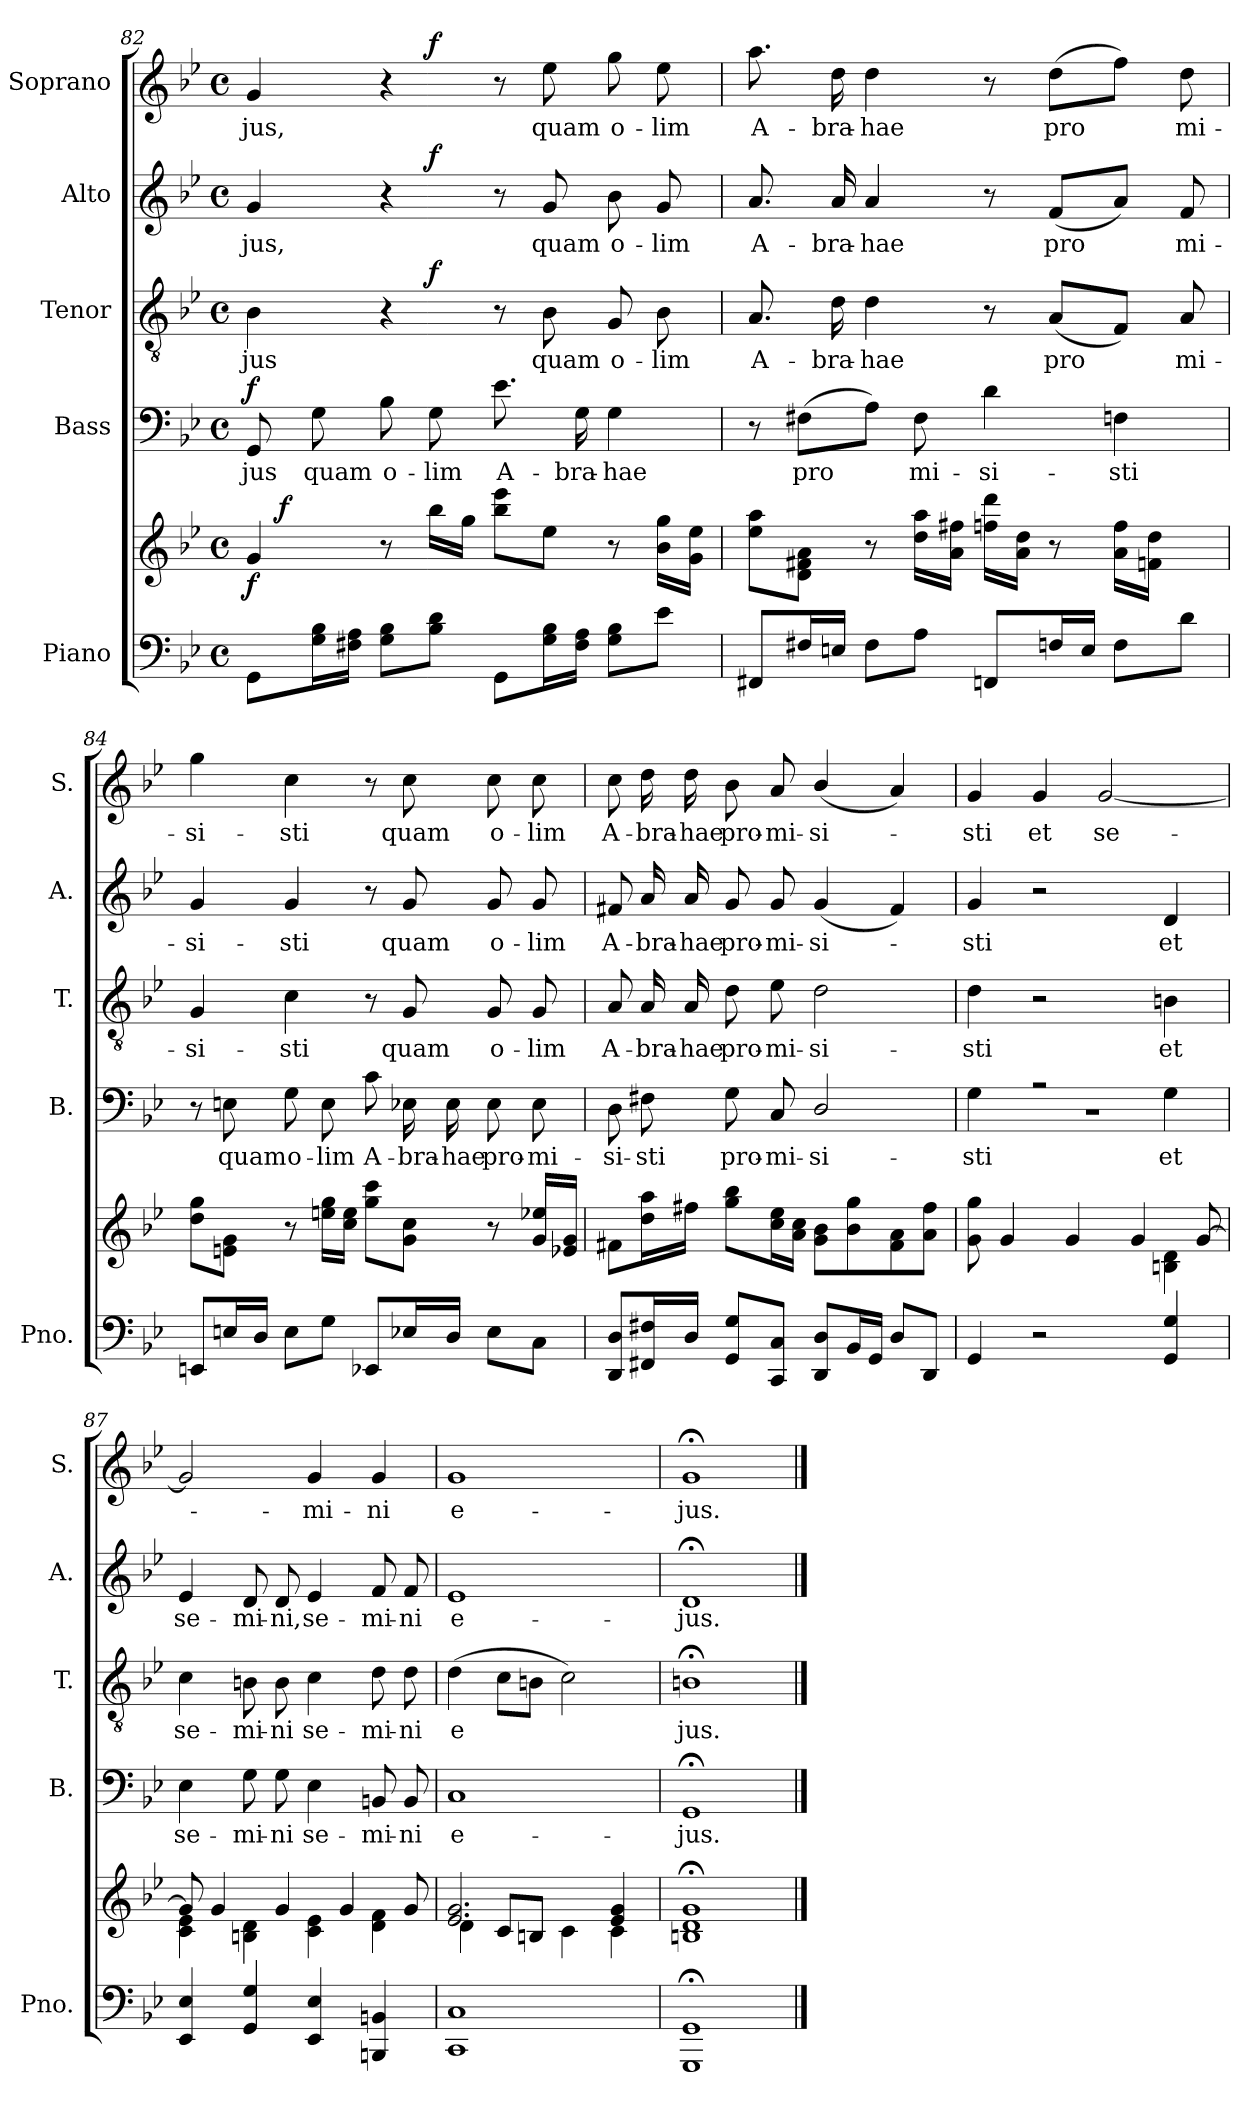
**kern	**kern	**dynam	**kern	**text	**dynam	**kern	**text	**dynam	**kern	**text	**dynam	**kern	**text	**dynam
*part5	*part5	*part5	*part4	*part4	*part4	*part3	*part3	*part3	*part2	*part2	*part2	*part1	*part1	*part1
*staff6	*staff5	*staff5/6	*staff4	*staff4	*staff4	*staff3	*staff3	*staff3	*staff2	*staff2	*staff2	*staff1	*staff1	*staff1
*I"Piano	*	*	*I"Bass	*	*	*I"Tenor	*	*	*I"Alto	*	*	*I"Soprano	*	*
*I'Pno.	*	*	*I'B.	*	*	*I'T.	*	*	*I'A.	*	*	*I'S.	*	*
*clefF4	*clefG2	*	*clefF4	*	*	*clefGv2	*	*	*clefG2	*	*	*clefG2	*	*
*k[b-e-]	*k[b-e-]	*	*k[b-e-]	*	*	*k[b-e-]	*	*	*k[b-e-]	*	*	*k[b-e-]	*	*
*B-:	*B-:	*	*B-:	*	*	*B-:	*	*	*B-:	*	*	*B-:	*	*
*M4/4	*M4/4	*	*M4/4	*	*	*M4/4	*	*	*M4/4	*	*	*M4/4	*	*
*met(c)	*met(c)	*	*met(c)	*	*	*met(c)	*	*	*met(c)	*	*	*met(c)	*	*
=82	=82	=82	=82	=82	=82	=82	=82	=82	=82	=82	=82	=82	=82	=82
!	!	!	!	!	!	!	!	!	!	!	!	!LO:TX:a:B:t=E	!	!
!	!	!LO:DY:b	!	!LO:LY:b	!LO:DY:a	!	!LO:LY:b	!	!	!LO:LY:b	!	!	!LO:LY:b	!
*	*^	*	*	*	*	*^	*	*	*^	*	*	*^	*	*
8GG\L	4g/	16ryy	f	8GG/	-jus	f	4B-\	4.ryy	-jus	.	4g/	4.ryy	-jus,	.	4g/	4.ryy	-jus,	.
!	!	!	!LO:DY:a	!	!	!	!	!	!	!	!	!	!	!	!	!	!	!
.	.	2...ryy	f	.	.	.	.	.	.	.	.	.	.	.	.	.	.	.
!	!	!	!	!	!LO:LY:b	!	!	!	!	!	!	!	!	!	!	!	!	!
16G\ 16B-\L	.	.	.	8G\	quam	.	.	.	.	.	.	.	.	.	.	.	.	.
16F#X\ 16A\JJ	.	.	.	.	.	.	.	.	.	.	.	.	.	.	.	.	.	.
!	!	!	!	!	!LO:LY:b	!	!	!	!	!	!	!	!	!	!	!	!	!
8G\ 8B-\L	8r	.	.	8B-\	o-	.	4r	.	.	.	4r	.	.	.	4r	.	.	.
!	!	!	!	!	!LO:LY:b	!	!	!	!	!LO:DY:a	!	!	!	!LO:DY:a	!	!	!	!LO:DY:a
8B-\ 8d\J	16bb-\LL	.	.	8G\	-lim	.	.	2ryy	.	f	.	2ryy	.	f	.	2ryy	.	f
.	16gg\JJ	.	.	.	.	.	.	.	.	.	.	.	.	.	.	.	.	.
!	!	!	!	!	!LO:LY:b	!	!	!	!	!	!	!	!	!	!	!	!	!
8GG\L	8bb-\ 8eee-\L	.	.	8.e-\	A-	.	8r	.	.	.	8r	.	.	.	8r	.	.	.
!	!	!	!	!	!	!	!	!	!LO:LY:b	!	!	!	!LO:LY:b	!	!	!	!LO:LY:b	!
16G\ 16B-\L	8ee-\J	.	.	.	.	.	8B-\	.	quam	.	8g/	.	quam	.	8ee-\	.	quam	.
!	!	!	!	!	!LO:LY:b	!	!	!	!	!	!	!	!	!	!	!	!	!
16F#\ 16A\JJ	.	.	.	16G\	-bra-	.	.	.	.	.	.	.	.	.	.	.	.	.
!	!	!	!	!	!LO:LY:b	!	!	!	!LO:LY:b	!	!	!	!LO:LY:b	!	!	!	!LO:LY:b	!
8G\ 8B-\L	8r	.	.	4G\	-hae	.	8G/	.	o-	.	8b-\	.	o-	.	8gg\	.	o-	.
!	!	!	!	!	!	!	!	!	!LO:LY:b	!	!	!	!LO:LY:b	!	!	!	!LO:LY:b	!
8e-\J	16b-\ 16gg\LL	.	.	.	.	.	8B-\	8ryy	-lim	.	8g/	8ryy	-lim	.	8ee-\	8ryy	-lim	.
.	16g\ 16ee-\JJ	.	.	.	.	.	.	.	.	.	.	.	.	.	.	.	.	.
!!LO:LB:g=z
=83	=83	=83	=83	=83	=83	=83	=83	=83	=83	=83	=83	=83	=83	=83	=83	=83	=83	=83
!	!	!	!	!	!	!	!	!	!LO:LY:b	!	!	!	!LO:LY:b	!	!	!	!LO:LY:b	!
*	*	*	*	*	*	*	*v	*v	*	*	*	*	*	*	*v	*v	*	*
*	*v	*v	*	*	*	*	*	*	*	*v	*v	*	*	*	*	*
8FF#X/L	8ee-\ 8aa\L	.	8r	.	.	8.A/	A-	.	8.a/	A-	.	8.aa\	A-	.
!	!	!	!	!LO:LY:b	!	!	!	!	!	!	!	!	!	!
16F#X/L	8d\ 8f#X\ 8a\J	.	(>8F#X\L	pro	.	.	.	.	.	.	.	.	.	.
!	!	!	!	!	!	!	!LO:LY:b	!	!	!LO:LY:b	!	!	!LO:LY:b	!
16En/JJ	.	.	.	.	.	16d\	-bra-	.	16a/	-bra-	.	16dd\	-bra-	.
!	!	!	!	!	!	!	!LO:LY:b	!	!	!LO:LY:b	!	!	!LO:LY:b	!
8F#\L	8r	.	8A\J)	.	.	4d\	-hae	.	4a/	-hae	.	4dd\	-hae	.
!	!	!	!	!LO:LY:b	!	!	!	!	!	!	!	!	!	!
8A\J	16dd\ 16aa\LL	.	8F#\	mi-	.	.	.	.	.	.	.	.	.	.
.	16a\ 16ff#X\JJ	.	.	.	.	.	.	.	.	.	.	.	.	.
!	!	!	!	!LO:LY:b	!	!	!	!	!	!	!	!	!	!
8FFn/L	16ffn\ 16ddd\LL	.	4d\	-si-	.	8r	.	.	8r	.	.	8r	.	.
.	16a\ 16dd\JJ	.	.	.	.	.	.	.	.	.	.	.	.	.
!	!	!	!	!	!	!	!LO:LY:b	!	!	!LO:LY:b	!	!	!LO:LY:b	!
16Fn/L	8r	.	.	.	.	(<8A/L	-pro	.	(<8f/L	pro	.	(>8dd\L	pro	.
16E/JJ	.	.	.	.	.	.	.	.	.	.	.	.	.	.
!	!	!	!	!LO:LY:b	!	!	!	!	!	!	!	!	!	!
8F\L	16a\ 16ff\LL	.	4Fn\	-sti	.	8F/J)	.	.	8a/J)	.	.	8ff\J)	.	.
.	16fn\ 16dd\JJ	.	.	.	.	.	.	.	.	.	.	.	.	.
!	!	!	!	!	!	!	!LO:LY:b	!	!	!LO:LY:b	!	!	!LO:LY:b	!
8d\J	8ryy	.	.	.	.	8A/	mi-	.	8f/	mi-	.	8dd\	mi-	.
=84	=84	=84	=84	=84	=84	=84	=84	=84	=84	=84	=84	=84	=84	=84
!	!	!	!	!	!	!	!LO:LY:b	!	!	!LO:LY:b	!	!	!LO:LY:b	!
8EEn/L	8dd\ 8gg\L	.	8r	.	.	4G/	-si-	.	4g/	-si-	.	4gg\	-si-	.
!	!	!	!	!LO:LY:b	!	!	!	!	!	!	!	!	!	!
16En/L	8en\ 8g\J	.	8En\	quam	.	.	.	.	.	.	.	.	.	.
16D/JJ	.	.	.	.	.	.	.	.	.	.	.	.	.	.
!	!	!	!	!LO:LY:b	!	!	!LO:LY:b	!	!	!LO:LY:b	!	!	!LO:LY:b	!
8E\L	8r	.	8G\	o-	.	4c\	-sti	.	4g/	-sti	.	4cc\	-sti	.
!	!	!	!	!LO:LY:b	!	!	!	!	!	!	!	!	!	!
8G\J	16een\ 16gg\LL	.	8E\	-lim	.	.	.	.	.	.	.	.	.	.
.	16cc\ 16ee\JJ	.	.	.	.	.	.	.	.	.	.	.	.	.
!	!	!	!	!LO:LY:b	!	!	!	!	!	!	!	!	!	!
8EE-X/L	8gg\ 8ccc\L	.	8c\	A-	.	8r	.	.	8r	.	.	8r	.	.
!	!	!	!	!LO:LY:b	!	!	!LO:LY:b	!	!	!LO:LY:b	!	!	!LO:LY:b	!
16E-X/L	8g\ 8cc\J	.	16E-X\	-bra-	.	8G/	quam	.	8g/	quam	.	8cc\	quam	.
!	!	!	!	!LO:LY:b	!	!	!	!	!	!	!	!	!	!
16D/JJ	.	.	16E-\	-hae	.	.	.	.	.	.	.	.	.	.
!	!	!	!	!LO:LY:b	!	!	!LO:LY:b	!	!	!LO:LY:b	!	!	!LO:LY:b	!
8E-\L	8r	.	8E-\	pro-	.	8G/	o-	.	8g/	o-	.	8cc\	o-	.
!	!	!	!	!LO:LY:b	!	!	!LO:LY:b	!	!	!LO:LY:b	!	!	!LO:LY:b	!
8C\J	16g/ 16ee-X/LL	.	8E-\	-mi-	.	8G/	-lim	.	8g/	-lim	.	8cc\	-lim	.
.	16e-X/ 16g/JJ	.	.	.	.	.	.	.	.	.	.	.	.	.
=85	=85	=85	=85	=85	=85	=85	=85	=85	=85	=85	=85	=85	=85	=85
!	!	!	!	!LO:LY:b	!	!	!LO:LY:b	!	!	!LO:LY:b	!	!	!LO:LY:b	!
8DD/ 8D/L	8f#X\L	.	8D\	-si-	.	8A/	A-	.	8f#X/	A-	.	8cc\	A-	.
!	!	!	!	!LO:LY:b	!	!	!LO:LY:b	!	!	!LO:LY:b	!	!	!LO:LY:b	!
16FF#X/ 16F#X/L	16dd\ 16aa\L	.	8F#X\	-sti	.	16A/	-bra-	.	16a/	-bra-	.	16dd\	-bra-	.
!	!	!	!	!	!	!	!LO:LY:b	!	!	!LO:LY:b	!	!	!LO:LY:b	!
16D/JJ	16ff#X\JJ	.	.	.	.	16A/	-hae	.	16a/	-hae	.	16dd\	-hae	.
!	!	!	!	!LO:LY:b	!	!	!LO:LY:b	!	!	!LO:LY:b	!	!	!LO:LY:b	!
8GG/ 8G/L	8gg\ 8bb-\L	.	8G\	pro-	.	8d\	pro-	.	8g/	pro-	.	8b-\	pro-	.
!	!	!	!	!LO:LY:b	!	!	!LO:LY:b	!	!	!LO:LY:b	!	!	!LO:LY:b	!
8CC/ 8C/J	16cc\ 16ee-\L	.	8C/	-mi-	.	8e-\	-mi-	.	8g/	-mi-	.	8a/	-mi-	.
.	16a\ 16cc\JJ	.	.	.	.	.	.	.	.	.	.	.	.	.
!	!	!	!	!LO:LY:b	!	!	!LO:LY:b	!	!	!LO:LY:b	!	!	!LO:LY:b	!
8DD/ 8D/L	8g\ 8b-\L	.	2D/	-si-	.	2d\	-si-	.	(<4g/	-si-	.	(<4b-/	-si-	.
16BB-/L	8b-\ 8gg\	.	.	.	.	.	.	.	.	.	.	.	.	.
16GG/JJ	.	.	.	.	.	.	.	.	.	.	.	.	.	.
8D/L	8f#\ 8a\	.	.	.	.	.	.	.	4f#/)	.	.	4a/)	.	.
8DD/J	8a\ 8ff#\J	.	.	.	.	.	.	.	.	.	.	.	.	.
!!LO:PB:g=z
=86	=86	=86	=86	=86	=86	=86	=86	=86	=86	=86	=86	=86	=86	=86
*	*^	*	*	*	*	*	*	*	*	*	*	*	*	*
!	!	!	!	!	!LO:LY:b	!	!	!LO:LY:b	!	!	!LO:LY:b	!	!	!LO:LY:b	!
*	*	*	*	*^	*	*	*	*	*	*	*	*	*	*	*
4GG/	8g\ 8gg\	2.ryy	.	4G\	1r	-sti	.	4d\	-sti	.	4g/	-sti	.	4g/	-sti	.
.	4g/	.	.	.	.	.	.	.	.	.	.	.	.	.	.	.
!	!	!	!	!	!	!	!	!	!	!	!	!	!	!	!LO:LY:b	!
2r	.	.	.	2r	.	.	.	2r	.	.	2r	.	.	4g/	et	.
.	4g/	.	.	.	.	.	.	.	.	.	.	.	.	.	.	.
!	!	!	!	!	!	!	!	!	!	!	!	!	!	!	!LO:LY:b	!
.	.	.	.	.	.	.	.	.	.	.	.	.	.	[2g/	se-	.
.	4g/	.	.	.	.	.	.	.	.	.	.	.	.	.	.	.
!	!	!	!	!	!	!LO:LY:b	!	!	!LO:LY:b	!	!	!LO:LY:b	!	!	!	!
4GG/ 4G/	.	4Bn\ 4d\	.	4G\	.	et	.	4Bn\	et	.	4d/	et	.	.	.	.
.	[8g/	.	.	.	.	.	.	.	.	.	.	.	.	.	.	.
*	*	*	*	*v	*v	*	*	*	*	*	*	*	*	*	*	*
=87	=87	=87	=87	=87	=87	=87	=87	=87	=87	=87	=87	=87	=87	=87	=87
!	!	!	!	!	!LO:LY:b	!	!	!LO:LY:b	!	!	!LO:LY:b	!	!	!	!
4EE-/ 4E-/	8g/]	4c\ 4e-\	.	4E-\	se-	.	4c\	se-	.	4e-/	se-	.	2g/]	.	.
.	4g/	.	.	.	.	.	.	.	.	.	.	.	.	.	.
!	!	!	!	!	!LO:LY:b	!	!	!LO:LY:b	!	!	!LO:LY:b	!	!	!	!
4GG/ 4G/	.	4Bn\ 4d\	.	8G\	-mi-	.	8Bn\	-mi-	.	8d/	-mi-	.	.	.	.
!	!	!	!	!	!LO:LY:b	!	!	!LO:LY:b	!	!	!LO:LY:b	!	!	!	!
.	4g/	.	.	8G\	-ni	.	8B\	-ni	.	8d/	-ni,	.	.	.	.
!	!	!	!	!	!LO:LY:b	!	!	!LO:LY:b	!	!	!LO:LY:b	!	!	!LO:LY:b	!
4EE-/ 4E-/	.	4c\ 4e-\	.	4E-\	se-	.	4c\	se-	.	4e-/	se-	.	4g/	-mi-	.
.	4g/	.	.	.	.	.	.	.	.	.	.	.	.	.	.
!	!	!	!	!	!LO:LY:b	!	!	!LO:LY:b	!	!	!LO:LY:b	!	!	!LO:LY:b	!
4BBBn/ 4BBn/	.	4d\ 4f\	.	8BBn/	-mi-	.	8d\	-mi-	.	8f/	-mi-	.	4g/	-ni	.
!	!	!	!	!	!LO:LY:b	!	!	!LO:LY:b	!	!	!LO:LY:b	!	!	!	!
.	8g/	.	.	8BB/	-ni	.	8d\	-ni	.	8f/	-ni	.	.	.	.
=88	=88	=88	=88	=88	=88	=88	=88	=88	=88	=88	=88	=88	=88	=88	=88
!	!	!	!	!	!LO:LY:b	!	!	!LO:LY:b	!	!	!LO:LY:b	!	!	!LO:LY:b	!
1CC 1C	2.e-/ 2.g/	4d\	.	1C	e-	.	(>4d\	e	.	1e-	e-	.	1g	e-	.
.	.	8c/L	.	.	.	.	8c\L	.	.	.	.	.	.	.	.
.	.	8Bn/J	.	.	.	.	8Bn\J	.	.	.	.	.	.	.	.
.	.	4c\	.	.	.	.	2c\)	.	.	.	.	.	.	.	.
.	4e-/ 4g/	4c\	.	.	.	.	.	.	.	.	.	.	.	.	.
=89	=89	=89	=89	=89	=89	=89	=89	=89	=89	=89	=89	=89	=89	=89	=89
!	!	!	!	!	!LO:LY:b	!	!	!LO:LY:b	!	!	!LO:LY:b	!	!	!LO:LY:b	!
*	*v	*v	*	*	*	*	*	*	*	*	*	*	*	*	*
1GGG; 1GG;	1Bn; 1d; 1g;	.	1GG;	-jus.	.	1Bn;<	jus.	.	1d;	-jus.	.	1g;	-jus.	.
==	==	==	==	==	==	==	==	==	==	==	==	==	==	==
*-	*-	*-	*-	*-	*-	*-	*-	*-	*-	*-	*-	*-	*-	*-
